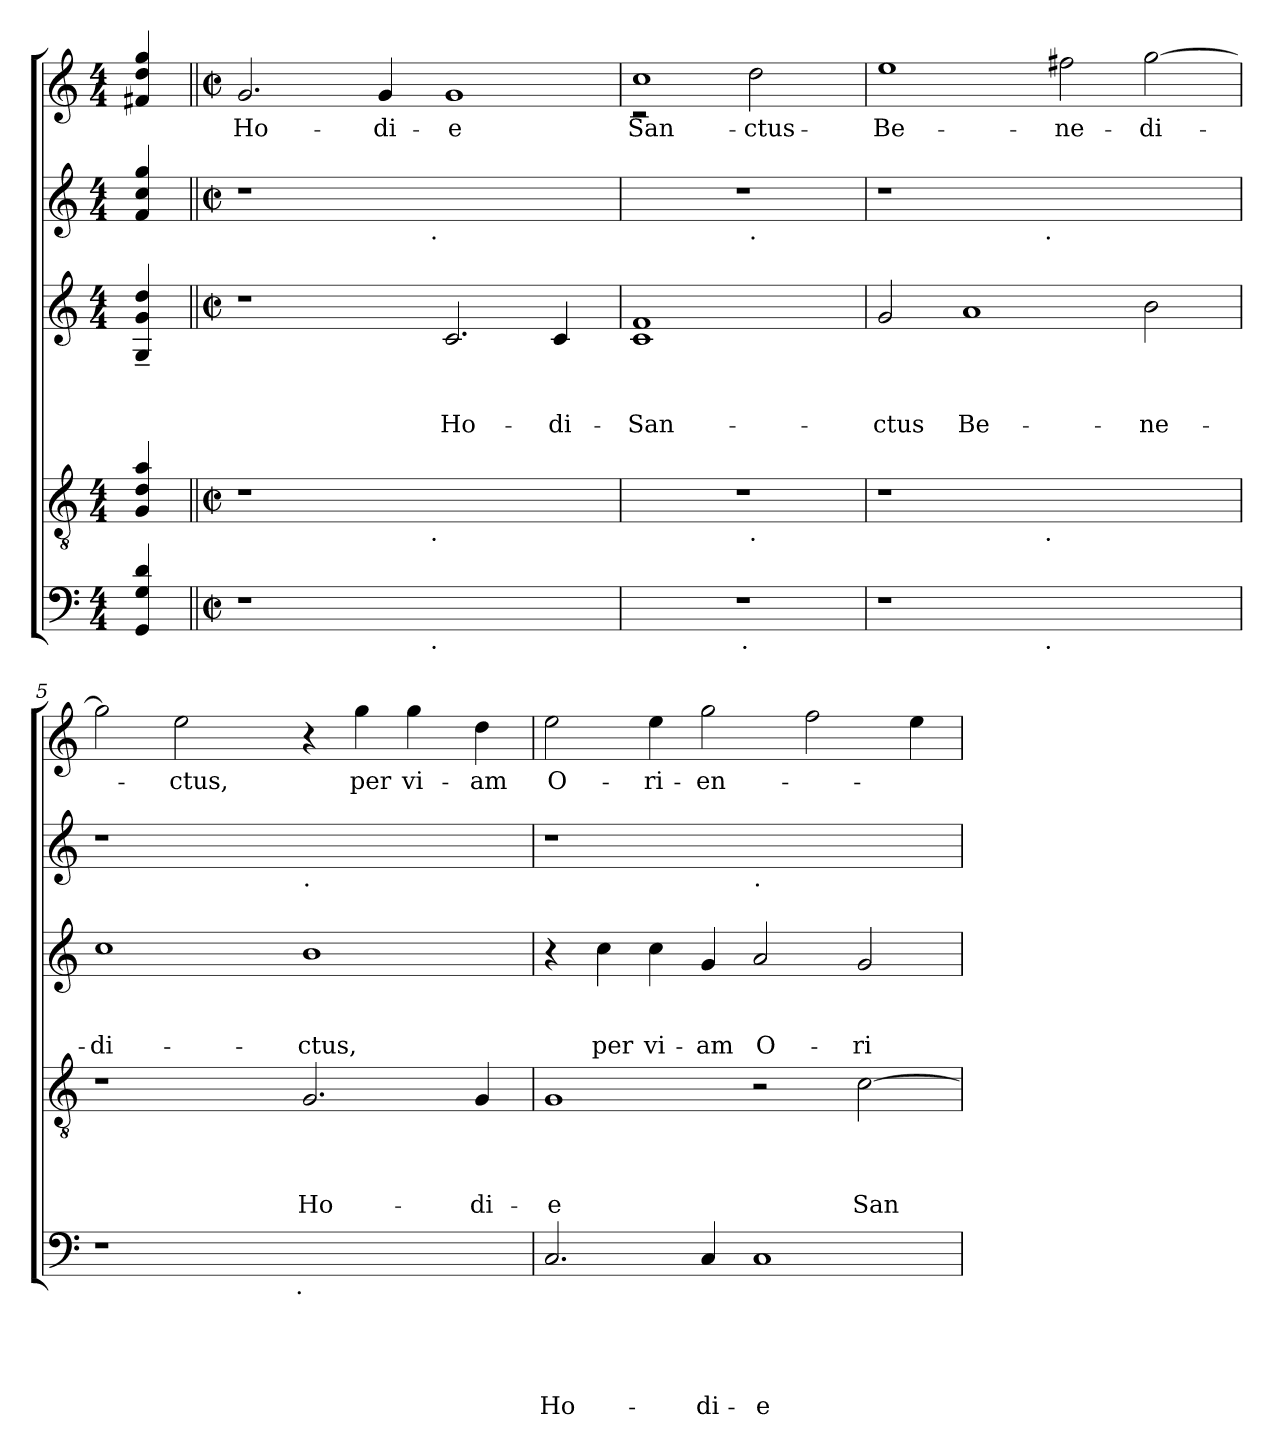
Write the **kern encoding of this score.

**kern	**text	**text	**text	**text	**text	**kern	**text	**text	**text	**text	**kern	**text	**text	**text	**kern	**kern	**text
*part5	*part5	*part5	*part5	*part5	*part5	*part4	*part4	*part4	*part4	*part4	*part3	*part3	*part3	*part3	*part2	*part1	*part1
*staff5	*staff5	*staff5	*staff5	*staff5	*staff5	*staff4	*staff4	*staff4	*staff4	*staff4	*staff3	*staff3	*staff3	*staff3	*staff2	*staff1	*staff1
*clefF4	*	*	*	*	*	*clefGv2	*	*	*	*	*clefG2	*	*	*	*clefG2	*clefG2	*
*k[]	*	*	*	*	*	*k[]	*	*	*	*	*k[]	*	*	*	*k[]	*k[]	*
*C:	*	*	*	*	*	*C:	*	*	*	*	*C:	*	*	*	*C:	*C:	*
*M4/4	*	*	*	*	*	*M4/4	*	*	*	*	*M4/4	*	*	*	*M4/4	*M4/4	*
=1	=1	=1	=1	=1	=1	=1	=1	=1	=1	=1	=1	=1	=1	=1	=1	=1	=1
4GG/ 4G/ 4d/	.	.	.	.	.	4G/ 4d/ 4a/	.	.	.	.	4G/~< 4g/~< 4dd/~<	.	.	.	4f/ 4cc/ 4gg/	4f#X/ 4dd/ 4gg/	.
=2||	=2||	=2||	=2||	=2||	=2||	=2||	=2||	=2||	=2||	=2||	=2||	=2||	=2||	=2||	=2||	=2||	=2||
*M2/2	*	*	*	*	*	*M2/2	*	*	*	*	*M2/2	*	*	*	*M2/2	*M2/2	*
*met(c|)	*	*	*	*	*	*met(c|)	*	*	*	*	*met(c|)	*	*	*	*met(c|)	*met(c|)	*
!	!	!	!	!	!	!	!	!	!	!	!	!	!	!	!	!	!LO:LY:b
*^	*	*	*	*	*	*^	*	*	*	*	*	*	*	*	*^	*	*
1r	2ryy	.	.	.	.	.	1r	2ryy	.	.	.	.	1r	.	.	.	1r	2ryy	2.g/	Ho-
.	4...ryy	.	.	.	.	.	.	4...ryy	.	.	.	.	.	.	.	.	.	4...ryy	.	.
!	!	!	!	!	!	!	!	!	!	!	!	!	!	!	!	!	!	!	!	!LO:LY:b
.	.	.	.	.	.	.	.	.	.	.	.	.	.	.	.	.	.	.	4g/	-di-
!	!	!	!	!	!	!	!	!	!	!	!	!	!	!	!	!	!	!LO:TX:b:t=.	!	!
!	!	!	!	!	!	!	!	!LO:TX:b:t=.	!	!	!	!	!	!	!	!	!	!	!	!
!	!LO:TX:b:t=.	!	!	!	!	!	!	!	!	!	!	!	!	!	!	!	!	!	!	!
.	1ryy	.	.	.	.	.	.	1ryy	.	.	.	.	.	.	.	.	.	1ryy	.	.
!	!	!	!	!	!	!	!	!	!	!	!	!	!	!	!	!LO:LY:b	!	!	!	!LO:LY:b:rj
1ryy	.	.	.	.	.	.	1ryy	.	.	.	.	.	2.c/	.	.	Ho-	1ryy	.	1g	-e
!	!	!	!	!	!	!	!	!	!	!	!	!	!	!	!	!LO:LY:b	!	!	!	!
.	.	.	.	.	.	.	.	.	.	.	.	.	4c/	.	.	-di-	.	.	.	.
.	32ryy	.	.	.	.	.	.	32ryy	.	.	.	.	.	.	.	.	.	32ryy	.	.
=3	=3	=3	=3	=3	=3	=3	=3	=3	=3	=3	=3	=3	=3	=3	=3	=3	=3	=3	=3	=3
!	!	!	!	!	!	!	!	!	!	!	!	!	!	!	!	!LO:LY:b	!	!	!	!LO:LY:b
*	*	*	*	*	*	*	*	*	*	*	*	*	*	*	*	*	*	*	*^	*
1r	3ryy	.	.	.	.	.	1r	2ryy	.	.	.	.	1c 1f	.	.	San-	1r	2ryy	1cc	2rc	San-
.	12...ryy	.	.	.	.	.	.	.	.	.	.	.	.	.	.	.	.	.	.	.	.
!	!LO:TX:b:t=.	!	!	!	!	!	!	!	!	!	!	!	!	!	!	!	!	!	!	!	!
.	3ryy	.	.	.	.	.	.	.	.	.	.	.	.	.	.	.	.	.	.	.	.
!	!	!	!	!	!	!	!	!	!	!	!	!	!	!	!	!	!	!LO:TX:b:t=.	!	!	!
!	!	!	!	!	!	!	!	!LO:TX:b:t=.	!	!	!	!	!	!	!	!	!	!	!	!	!
!	!	!	!	!	!	!	!	!	!	!	!	!	!	!	!	!	!	!	!	!	!LO:LY:b
.	.	.	.	.	.	.	.	2ryy	.	.	.	.	.	.	.	.	.	2ryy	.	2dd\	-ctus
.	6ryy	.	.	.	.	.	.	.	.	.	.	.	.	.	.	.	.	.	.	.	.
.	96ryy	.	.	.	.	.	.	.	.	.	.	.	.	.	.	.	.	.	.	.	.
=4	=4	=4	=4	=4	=4	=4	=4	=4	=4	=4	=4	=4	=4	=4	=4	=4	=4	=4	=4	=4	=4
!	!	!	!	!	!	!	!	!	!	!	!	!	!	!	!	!LO:LY:b	!	!	!	!	!LO:LY:b
*	*	*	*	*	*	*	*	*	*	*	*	*	*	*	*	*	*	*	*v	*v	*
1r	2ryy	.	.	.	.	.	1r	2ryy	.	.	.	.	2g/	.	.	-ctus	1r	2ryy	1ee	Be-
!	!	!	!	!	!	!	!	!	!	!	!	!	!	!	!	!LO:LY:b	!	!	!	!
.	4...ryy	.	.	.	.	.	.	4...ryy	.	.	.	.	1a	.	.	Be-	.	4...ryy	.	.
!	!	!	!	!	!	!	!	!	!	!	!	!	!	!	!	!	!	!LO:TX:b:t=.	!	!
!	!	!	!	!	!	!	!	!LO:TX:b:t=.	!	!	!	!	!	!	!	!	!	!	!	!
!	!LO:TX:b:t=.	!	!	!	!	!	!	!	!	!	!	!	!	!	!	!	!	!	!	!
.	1ryy	.	.	.	.	.	.	1ryy	.	.	.	.	.	.	.	.	.	1ryy	.	.
!	!	!	!	!	!	!	!	!	!	!	!	!	!	!	!	!	!	!	!	!LO:LY:b
1ryy	.	.	.	.	.	.	1ryy	.	.	.	.	.	.	.	.	.	1ryy	.	2ff#X\	-ne-
!	!	!	!	!	!	!	!	!	!	!	!	!	!	!	!	!LO:LY:b	!	!	!	!LO:LY:b:rj
.	.	.	.	.	.	.	.	.	.	.	.	.	2b\	.	.	-ne-	.	.	[>2gg\	-di-
.	32ryy	.	.	.	.	.	.	32ryy	.	.	.	.	.	.	.	.	.	32ryy	.	.
=5	=5	=5	=5	=5	=5	=5	=5	=5	=5	=5	=5	=5	=5	=5	=5	=5	=5	=5	=5	=5
!	!	!	!	!	!	!	!	!	!	!	!	!	!	!	!	!LO:LY:b	!	!	!	!
*	*	*	*	*	*	*	*v	*v	*	*	*	*	*	*	*	*	*v	*v	*	*
1r	3%2ryy	.	.	.	.	.	1r	.	.	.	.	1cc	.	.	-di-	1r	2gg\]	.
!	!	!	!	!	!	!	!	!	!	!	!	!	!	!	!	!	!	!LO:LY:b
.	.	.	.	.	.	.	.	.	.	.	.	.	.	.	.	.	2ee\	-ctus,
.	6ryy	.	.	.	.	.	.	.	.	.	.	.	.	.	.	.	.	.
.	12...ryy	.	.	.	.	.	.	.	.	.	.	.	.	.	.	.	.	.
!	!LO:TX:b:t=.	!	!	!	!	!	!	!	!	!	!	!	!	!	!	!	!	!
.	3%2ryy	.	.	.	.	.	.	.	.	.	.	.	.	.	.	.	.	.
!	!	!	!	!	!	!	!	!	!	!	!	!	!	!	!	!LO:TX:b:t=.	!	!
!	!	!	!	!	!	!	!	!	!	!	!LO:LY:b	!	!	!	!LO:LY:b	!	!	!
1ryy	.	.	.	.	.	.	2.G/	.	.	.	Ho-	1b	.	.	-ctus,	1ryy	4r	.
!	!	!	!	!	!	!	!	!	!	!	!	!	!	!	!	!	!	!LO:LY:b
.	.	.	.	.	.	.	.	.	.	.	.	.	.	.	.	.	4gg\	per
!	!	!	!	!	!	!	!	!	!	!	!	!	!	!	!	!	!	!LO:LY:b
.	.	.	.	.	.	.	.	.	.	.	.	.	.	.	.	.	4gg\	vi-
.	3ryy	.	.	.	.	.	.	.	.	.	.	.	.	.	.	.	.	.
!	!	!	!	!	!	!	!	!	!	!	!LO:LY:b	!	!	!	!	!	!	!LO:LY:b
.	.	.	.	.	.	.	4G/	.	.	.	-di-	.	.	.	.	.	4dd\	-am
.	96ryy	.	.	.	.	.	.	.	.	.	.	.	.	.	.	.	.	.
=6	=6	=6	=6	=6	=6	=6	=6	=6	=6	=6	=6	=6	=6	=6	=6	=6	=6	=6
!	!	!	!	!	!	!LO:LY:b	!	!	!	!	!LO:LY:b	!	!	!	!	!	!	!LO:LY:b
*v	*v	*	*	*	*	*	*	*	*	*	*	*	*	*	*	*	*	*
2.C/	.	.	.	.	Ho-	1G	.	.	.	-e	4r	.	.	.	1r	2ee\	O-
!	!	!	!	!	!	!	!	!	!	!	!	!	!	!LO:LY:b	!	!	!
.	.	.	.	.	.	.	.	.	.	.	4cc\	.	.	per	.	.	.
!	!	!	!	!	!	!	!	!	!	!	!	!	!	!LO:LY:b	!	!	!LO:LY:b
.	.	.	.	.	.	.	.	.	.	.	4cc\	.	.	vi-	.	4ee\	-ri-
!	!	!	!	!	!LO:LY:b	!	!	!	!	!	!	!	!	!LO:LY:b	!	!	!LO:LY:b
4C/	.	.	.	.	-di-	.	.	.	.	.	4g/	.	.	-am	.	2gg\	-en-
!	!	!	!	!	!	!	!	!	!	!	!	!	!	!	!LO:TX:b:t=.	!	!
!	!	!	!	!	!LO:LY:b:rj	!	!	!	!	!	!	!	!	!LO:LY:b	!	!	!
1C	.	.	.	.	-e	2r	.	.	.	.	2a/	.	.	O-	1ryy	.	.
.	.	.	.	.	.	.	.	.	.	.	.	.	.	.	.	2ff\	.
!	!	!	!	!	!	!	!	!	!	!LO:LY:b	!	!	!	!LO:LY:b	!	!	!
.	.	.	.	.	.	[>2c\	.	.	.	San-	2g/	.	.	-ri-	.	.	.
.	.	.	.	.	.	.	.	.	.	.	.	.	.	.	.	4ee\	.
=	=	=	=	=	=	=	=	=	=	=	=	=	=	=	=	=	=
*-	*-	*-	*-	*-	*-	*-	*-	*-	*-	*-	*-	*-	*-	*-	*-	*-	*-
